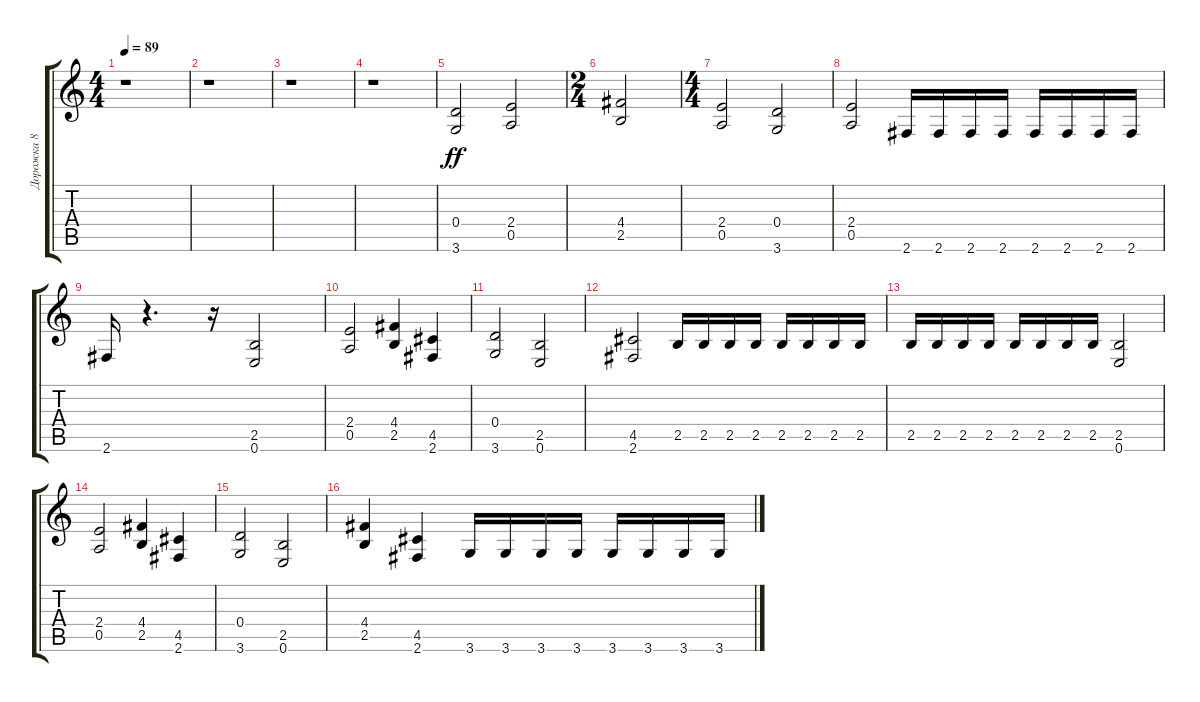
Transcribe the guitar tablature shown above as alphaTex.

\track ("Дорожка 8" "Дорожка 8") {instrument distortionguitar}
\staff {score tabs}
\tuning (E4 B3 G3 D3 A2 E2) {hide}
\ts (4 4)
\tempo 89
\clef g2
\ks c
r.1{dy ff} |
r.1 |
r.1 |
r.1 |
(0.4 3.6).2 (2.4 0.5).2 |
\ts (2 4)
(4.4 2.5).2 |
\ts (4 4)
(2.4 0.5).2 (0.4 3.6).2 |
(2.4 0.5).2 2.6.16 2.6.16 2.6.16 2.6.16 2.6.16 2.6.16 2.6.16 2.6.16 |
2.6.16 r.4{d} r.16 (2.5 0.6).2 |
(2.4 0.5).2 (4.4 2.5).4 (4.5 2.6).4 |
(0.4 3.6).2 (2.5 0.6).2 |
(4.5 2.6).2 2.5.16 2.5.16 2.5.16 2.5.16 2.5.16 2.5.16 2.5.16 2.5.16 |
2.5.16 2.5.16 2.5.16 2.5.16 2.5.16 2.5.16 2.5.16 2.5.16 (2.5 0.6).2 |
(2.4 0.5).2 (4.4 2.5).4 (4.5 2.6).4 |
(0.4 3.6).2 (2.5 0.6).2 |
(4.4 2.5).4 (4.5 2.6).4 3.6.16 3.6.16 3.6.16 3.6.16 3.6.16 3.6.16 3.6.16 3.6.16
